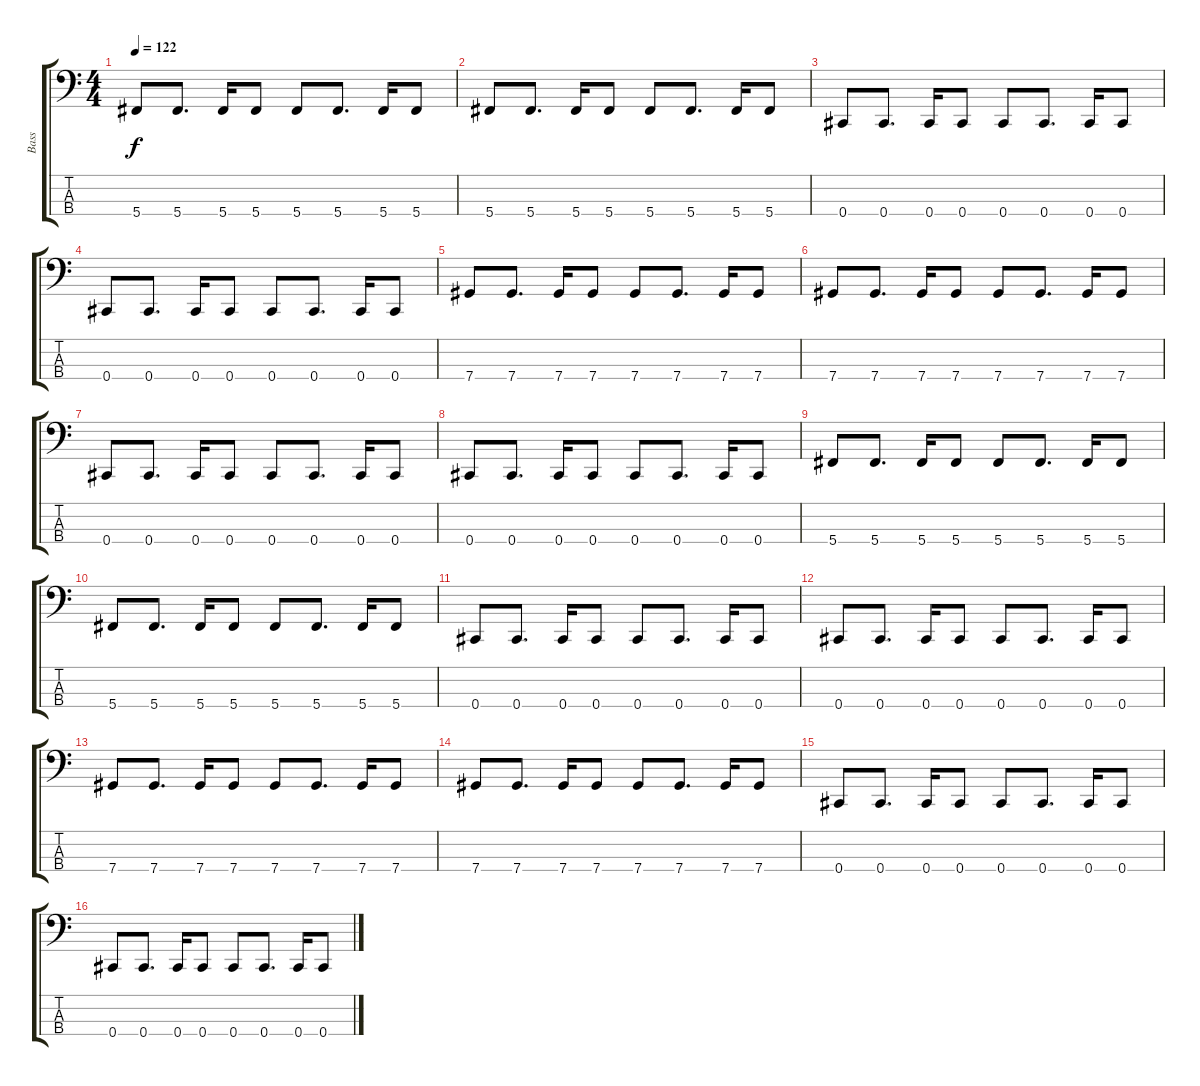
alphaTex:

\track ("Bass" "Bass") {instrument acousticbass}
\staff {score tabs}
\tuning (Ab2 Db2 Ab1 Db1) {hide}
\ts (4 4)
\tempo 122
\clef f4
\ks c
5.4.8{dy f} 5.4.8{d} 5.4.16 5.4.8 5.4.8 5.4.8{d} 5.4.16 5.4.8 |
5.4.8 5.4.8{d} 5.4.16 5.4.8 5.4.8 5.4.8{d} 5.4.16 5.4.8 |
0.4.8 0.4.8{d} 0.4.16 0.4.8 0.4.8 0.4.8{d} 0.4.16 0.4.8 |
0.4.8 0.4.8{d} 0.4.16 0.4.8 0.4.8 0.4.8{d} 0.4.16 0.4.8 |
7.4.8 7.4.8{d} 7.4.16 7.4.8 7.4.8 7.4.8{d} 7.4.16 7.4.8 |
7.4.8 7.4.8{d} 7.4.16 7.4.8 7.4.8 7.4.8{d} 7.4.16 7.4.8 |
0.4.8 0.4.8{d} 0.4.16 0.4.8 0.4.8 0.4.8{d} 0.4.16 0.4.8 |
0.4.8 0.4.8{d} 0.4.16 0.4.8 0.4.8 0.4.8{d} 0.4.16 0.4.8 |
5.4.8 5.4.8{d} 5.4.16 5.4.8 5.4.8 5.4.8{d} 5.4.16 5.4.8 |
5.4.8 5.4.8{d} 5.4.16 5.4.8 5.4.8 5.4.8{d} 5.4.16 5.4.8 |
0.4.8 0.4.8{d} 0.4.16 0.4.8 0.4.8 0.4.8{d} 0.4.16 0.4.8 |
0.4.8 0.4.8{d} 0.4.16 0.4.8 0.4.8 0.4.8{d} 0.4.16 0.4.8 |
7.4.8 7.4.8{d} 7.4.16 7.4.8 7.4.8 7.4.8{d} 7.4.16 7.4.8 |
7.4.8 7.4.8{d} 7.4.16 7.4.8 7.4.8 7.4.8{d} 7.4.16 7.4.8 |
0.4.8 0.4.8{d} 0.4.16 0.4.8 0.4.8 0.4.8{d} 0.4.16 0.4.8 |
0.4.8 0.4.8{d} 0.4.16 0.4.8 0.4.8 0.4.8{d} 0.4.16 0.4.8
